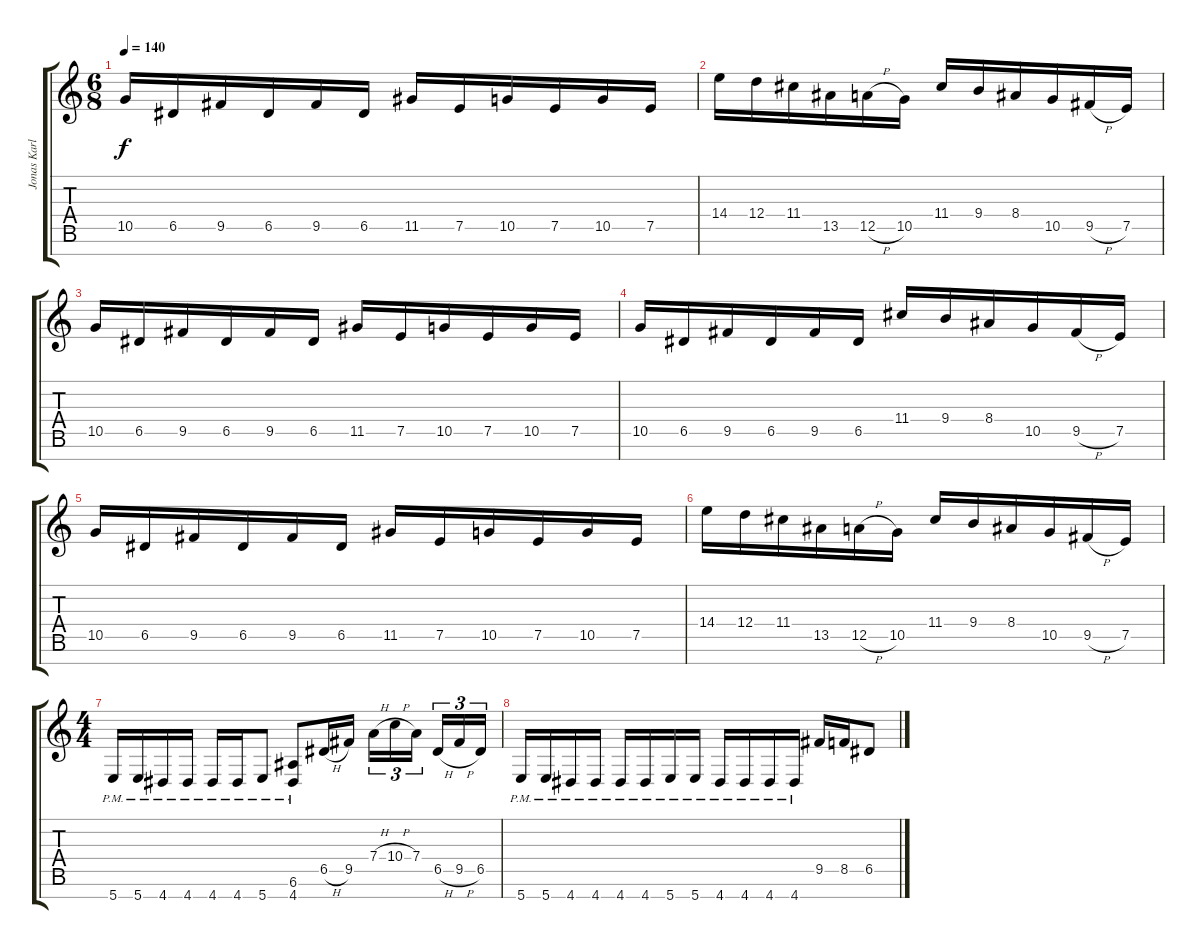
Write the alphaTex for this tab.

\track ("Jonas Karlsson" "Jonas Karl") {instrument distortionguitar}
\staff {score tabs}
\tuning (E4 B3 G3 D3 A2 E2 B1) {hide}
\ts (6 8)
\tempo 140
\clef g2
\ks c
10.5.16{dy f} 6.5.16 9.5.16 6.5.16 9.5.16 6.5.16 11.5.16 7.5.16 10.5.16 7.5.16 10.5.16 7.5.16 |
14.4.16 12.4.16 11.4.16 13.5.16 12.5{h}.16 10.5.16 11.4.16 9.4.16 8.4.16 10.5.16 9.5{h}.16 7.5.16 |
10.5.16 6.5.16 9.5.16 6.5.16 9.5.16 6.5.16 11.5.16 7.5.16 10.5.16 7.5.16 10.5.16 7.5.16 |
10.5.16 6.5.16 9.5.16 6.5.16 9.5.16 6.5.16 11.4.16 9.4.16 8.4.16 10.5.16 9.5{h}.16 7.5.16 |
10.5.16 6.5.16 9.5.16 6.5.16 9.5.16 6.5.16 11.5.16 7.5.16 10.5.16 7.5.16 10.5.16 7.5.16 |
14.4.16 12.4.16 11.4.16 13.5.16 12.5{h}.16 10.5.16 11.4.16 9.4.16 8.4.16 10.5.16 9.5{h}.16 7.5.16 |
\ts (4 4)
5.7{pm}.16 5.7{pm}.16 4.7{pm}.16 4.7{pm}.16 4.7{pm}.16 4.7{pm}.16 5.7{pm}.8 (6.6{pm} 4.7{pm}).8 6.5{h}.16 9.5.16 7.4{h}.16{tu (3 2)} 10.4{h}.16{tu (3 2)} 7.4.16{tu (3 2)} 6.5{h}.16{tu (3 2)} 9.5{h}.16{tu (3 2)} 6.5.16{tu (3 2)} |
5.7{pm}.16 5.7{pm}.16 4.7{pm}.16 4.7{pm}.16 4.7{pm}.16 4.7{pm}.16 5.7{pm}.16 5.7{pm}.16 4.7{pm}.16 4.7{pm}.16 4.7{pm}.16 4.7{pm}.16 9.5.16 8.5.16 6.5.8
